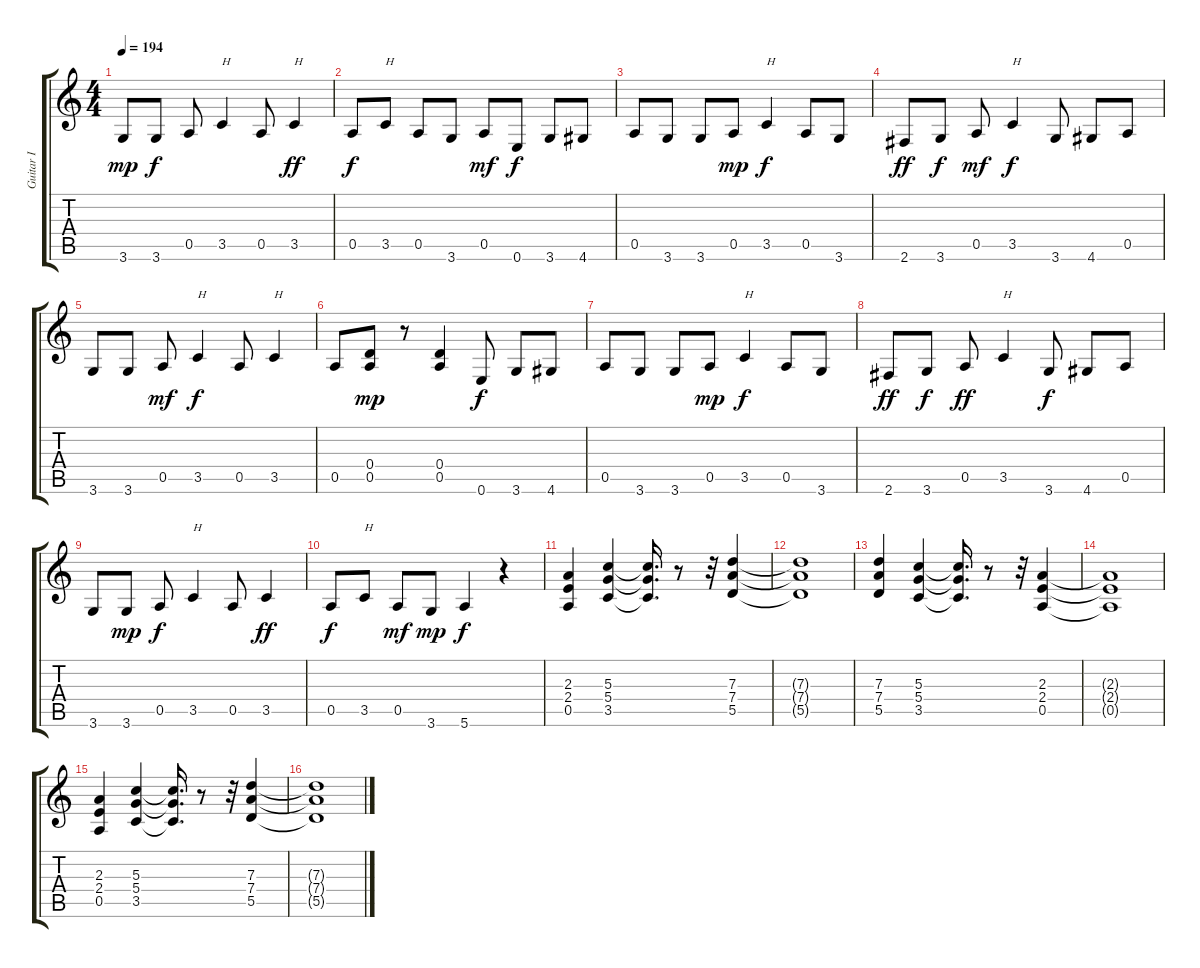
\track ("Guitar I" "Guitar I") {instrument overdrivenguitar}
\staff {score tabs}
\tuning (E4 B3 G3 D3 A2 E2) {hide}
\ts (4 4)
\tempo 194
\clef g2
\ks c
3.6.8{dy mp} 3.6.8{dy f} 0.5.8 3.5.4{txt "H"} 0.5.8 3.5.4{txt "H" dy ff} |
0.5.8{dy f} 3.5.8{txt "H"} 0.5.8 3.6.8 0.5.8{dy mf} 0.6.8{dy f} 3.6.8 4.6.8 |
0.5.8 3.6.8 3.6.8 0.5.8{dy mp} 3.5.4{txt "H" dy f} 0.5.8 3.6.8 |
2.6.8{dy ff} 3.6.8{dy f} 0.5.8{dy mf} 3.5.4{txt "H" dy f} 3.6.8 4.6.8 0.5.8 |
3.6.8 3.6.8 0.5.8{dy mf} 3.5.4{txt "H" dy f} 0.5.8 3.5.4{txt "H"} |
0.5.8 (0.4 0.5).8{dy mp} r.8 (0.4 0.5).4 0.6.8{dy f} 3.6.8 4.6.8 |
0.5.8 3.6.8 3.6.8 0.5.8{dy mp} 3.5.4{txt "H" dy f} 0.5.8 3.6.8 |
2.6.8{dy ff} 3.6.8{dy f} 0.5.8{dy ff} 3.5.4{txt "H"} 3.6.8{dy f} 4.6.8 0.5.8 |
3.6.8 3.6.8{dy mp} 0.5.8{dy f} 3.5.4{txt "H"} 0.5.8 3.5.4{dy ff} |
0.5.8{dy f} 3.5.8{txt "H"} 0.5.8{dy mf} 3.6.8{dy mp} 5.6.4{dy f} r.4 |
(2.3 2.4 0.5).4 (5.3 5.4 3.5).4 (5.3{t} 5.4{t} 3.5{t}).16{d} r.8 r.32 (7.3 7.4 5.5).4 |
(7.3{t} 7.4{t} 5.5{t}).1 |
(7.3 7.4 5.5).4 (5.3 5.4 3.5).4 (5.3{t} 5.4{t} 3.5{t}).16{d} r.8 r.32 (2.3 2.4 0.5).4 |
(2.3{t} 2.4{t} 0.5{t}).1 |
(2.3 2.4 0.5).4 (5.3 5.4 3.5).4 (5.3{t} 5.4{t} 3.5{t}).16{d} r.8 r.32 (7.3 7.4 5.5).4 |
(7.3{t} 7.4{t} 5.5{t}).1
